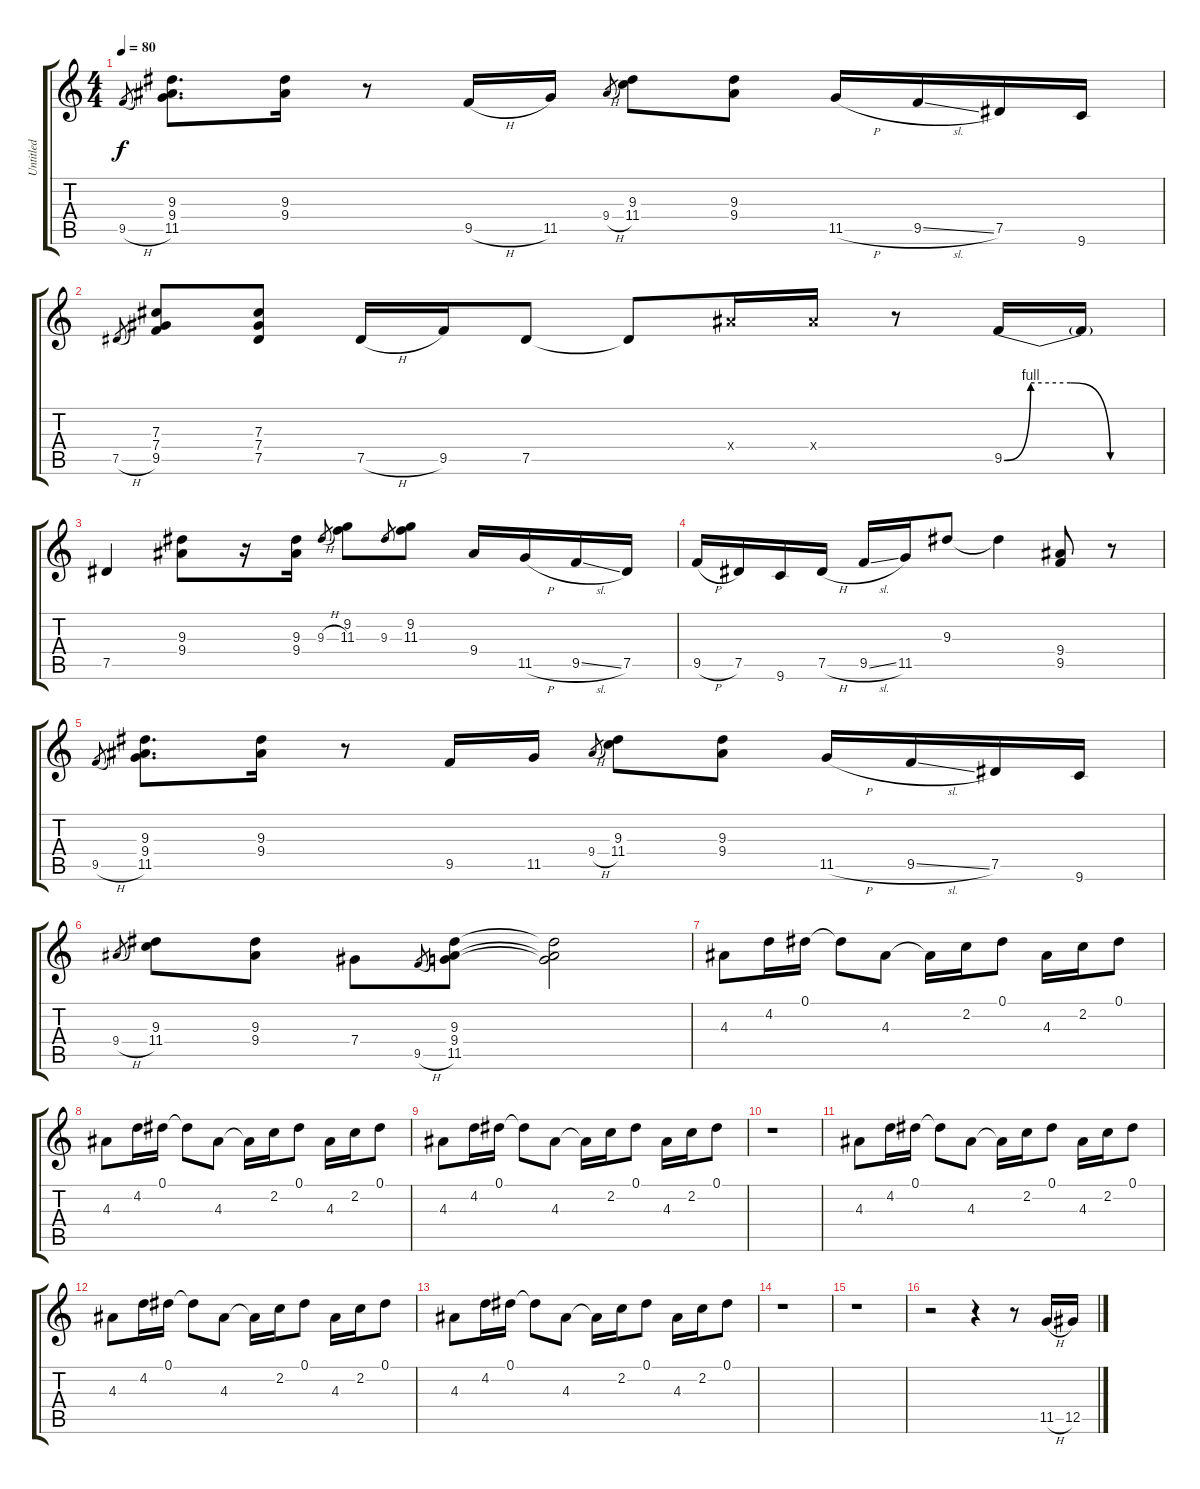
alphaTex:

\track ("Untitled" "Untitled") {instrument electricguitarclean}
\staff {score tabs}
\tuning (Eb4 Bb3 Gb3 Db3 Ab2 Eb2) {hide}
\ts (4 4)
\tempo 80
\clef g2
\ks c
9.5{h}.8{gr dy f} (9.3 9.4 11.5).8{d} (9.3 9.4).16 r.8 9.5{h}.16 11.5.16 9.4{h}.8{gr} (9.3 11.4).8 (9.3 9.4).8 11.5{h}.16 9.5{sl}.16 7.5.16 9.6.16 |
7.5{h}.8{gr} (7.3 7.4 9.5).8 (7.3 7.4 7.5).8 7.5{h}.16 9.5.16 7.5.8 7.5{t}.8 9.4{x}.16 9.4{x}.16 r.8 9.5{be (custom 0 0 10 4 25 4 40 0 60 0)}.16 9.5{t}.16 |
7.5.4 (9.3 9.4).8 r.16 (9.3 9.4).16 9.3{h}.8{gr} (9.2 11.3).8 9.3.8{gr} (9.2 11.3).8 9.4.16 11.5{h}.16 9.5{sl}.16 7.5.16 |
9.5{h}.16 7.5.16 9.6.16 7.5{h}.16 9.5{sl}.16 11.5.16 9.3.8 9.3{t}.4 (9.4 9.5).8 r.8 |
9.5{h}.8{gr} (9.3 9.4 11.5).8{d} (9.3 9.4).16 r.8 9.5.16 11.5.16 9.4{h}.8{gr} (9.3 11.4).8 (9.3 9.4).8 11.5{h}.16 9.5{sl}.16 7.5.16 9.6.16 |
9.4{h}.8{gr} (9.3 11.4).8 (9.3 9.4).8 7.4.8 9.5{h}.8{gr} (9.3 9.4 11.5).8 (9.3{t} 9.4{t} 11.5{t}).2 |
4.3.8 4.2.16 0.1.16 0.1{t}.8 4.3.8 4.3{t}.16 2.2.16 0.1.8 4.3.16 2.2.16 0.1.8 |
4.3.8 4.2.16 0.1.16 0.1{t}.8 4.3.8 4.3{t}.16 2.2.16 0.1.8 4.3.16 2.2.16 0.1.8 |
4.3.8 4.2.16 0.1.16 0.1{t}.8 4.3.8 4.3{t}.16 2.2.16 0.1.8 4.3.16 2.2.16 0.1.8 |
r.1 |
4.3.8 4.2.16 0.1.16 0.1{t}.8 4.3.8 4.3{t}.16 2.2.16 0.1.8 4.3.16 2.2.16 0.1.8 |
4.3.8 4.2.16 0.1.16 0.1{t}.8 4.3.8 4.3{t}.16 2.2.16 0.1.8 4.3.16 2.2.16 0.1.8 |
4.3.8 4.2.16 0.1.16 0.1{t}.8 4.3.8 4.3{t}.16 2.2.16 0.1.8 4.3.16 2.2.16 0.1.8 |
r.1 |
r.1 |
r.2 r.4 r.8 11.5{h}.16 12.5.16
